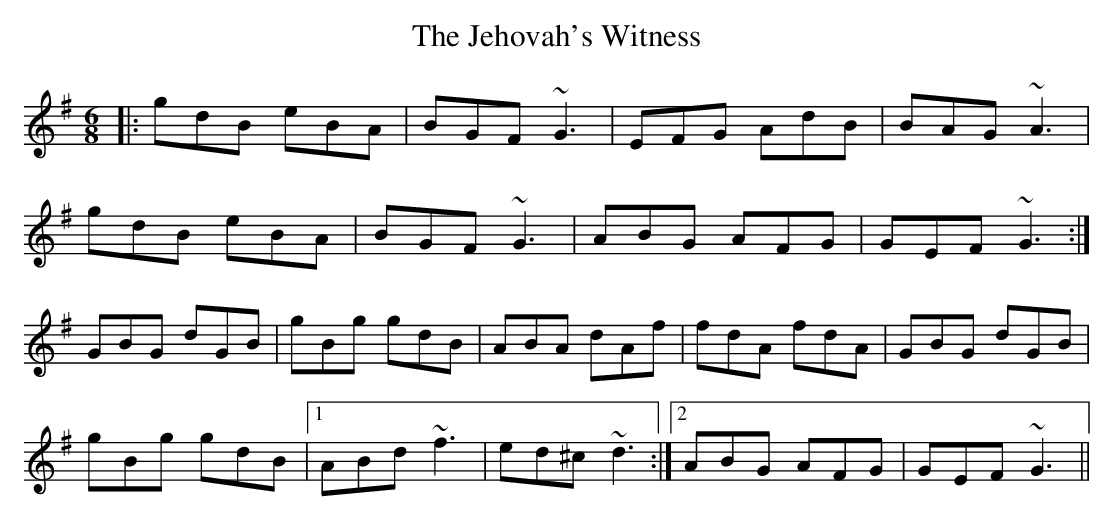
X:1
T: The Jehovah's Witness
M: 6/8
L: 1/8
K: Gmaj
|:gdB eBA|BGF ~G3|EFG AdB|BAG ~A3|
gdB eBA|BGF ~G3|ABG AFG|GEF ~G3:|
GBG dGB|gBg gdB|ABA dAf|fdA fdA|GBG dGB|
gBg gdB|1 ABd ~f3|ed^c ~d3:|2 ABG AFG|GEF ~G3||
